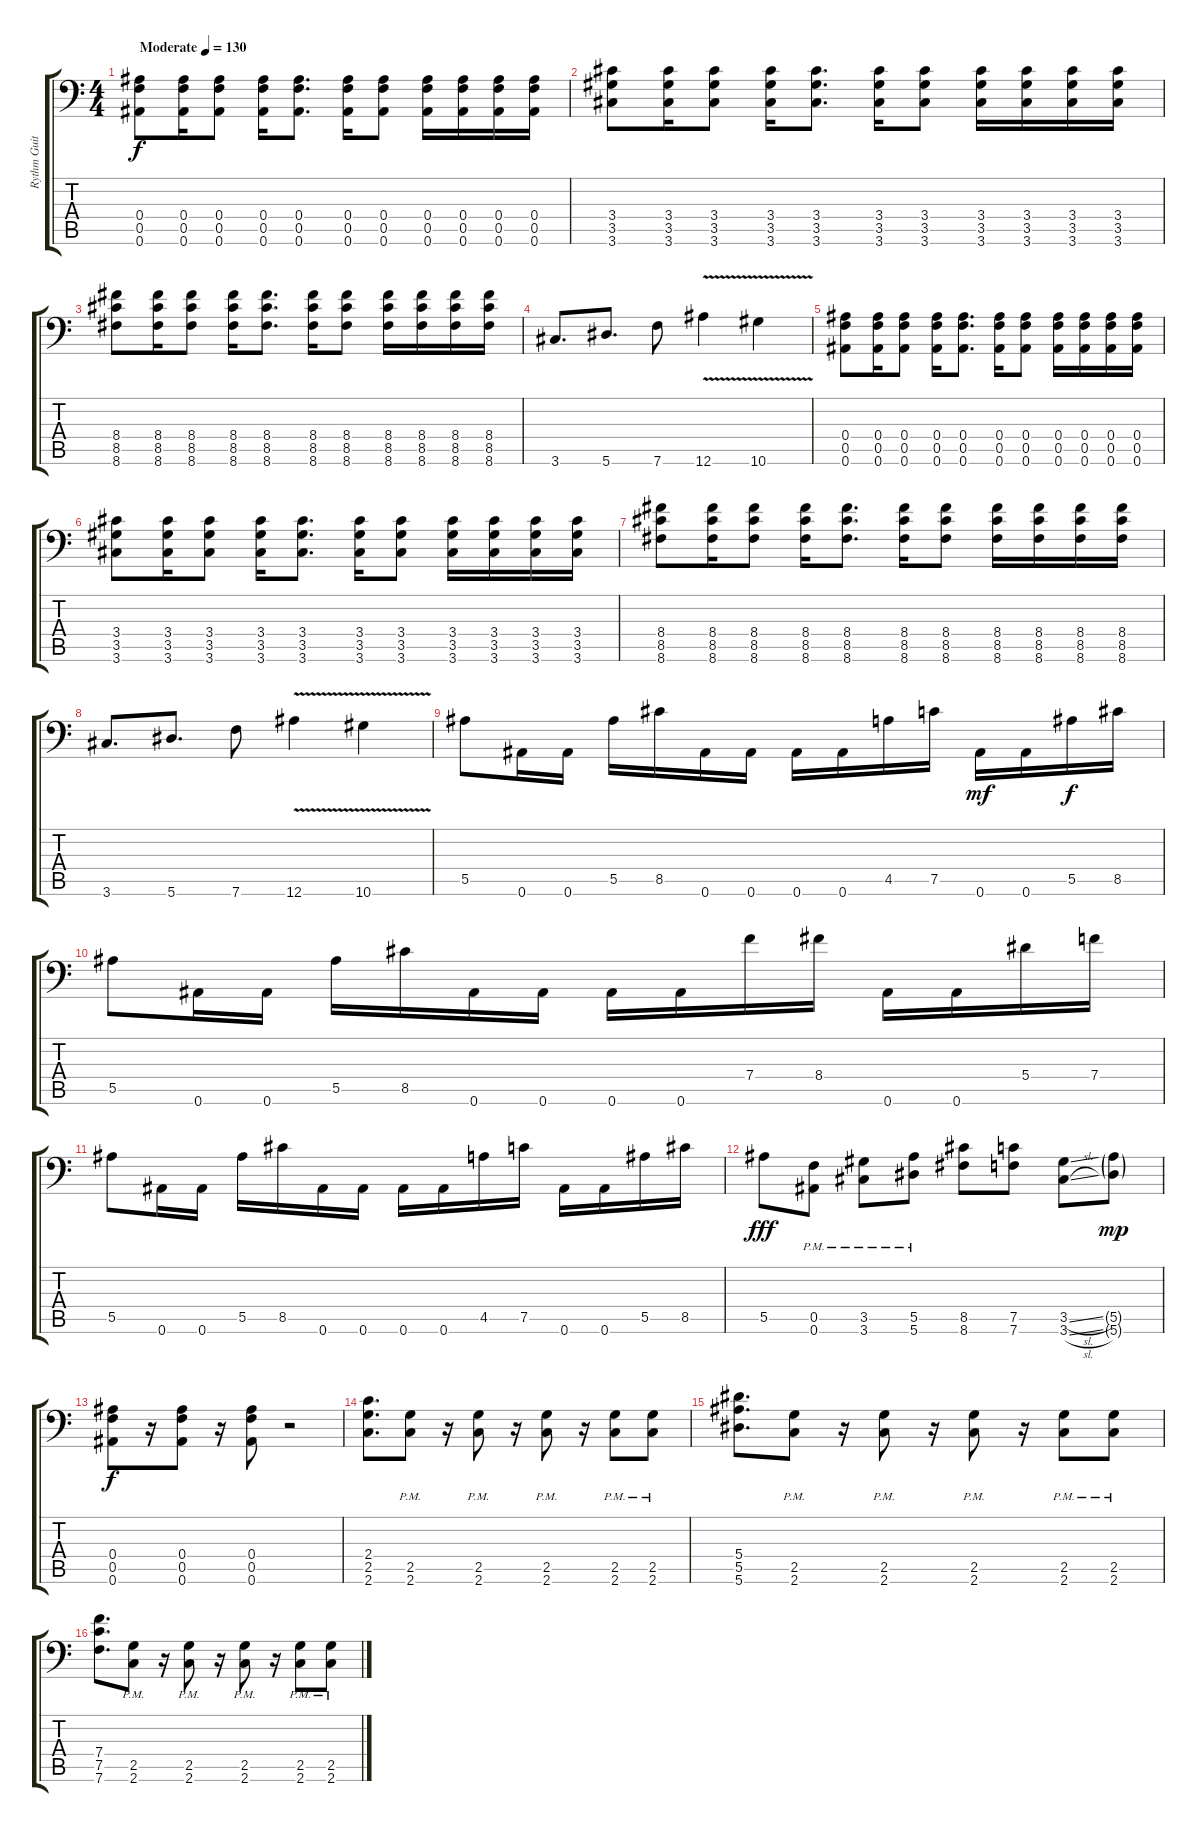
\track ("Rythm Guitar" "Rythm Guit") {instrument distortionguitar}
\staff {score tabs}
\tuning (C4 G3 Eb3 Bb2 F2 Bb1) {hide}
\ts (4 4)
\tempo (130 "Moderate")
\clef f4
\ks c
(0.4 0.5 0.6).8{dy f instrument distortionguitar} (0.4 0.5 0.6).16 (0.4 0.5 0.6).8 (0.4 0.5 0.6).16 (0.4 0.5 0.6).8{d} (0.4 0.5 0.6).16 (0.4 0.5 0.6).8 (0.4 0.5 0.6).16 (0.4 0.5 0.6).16 (0.4 0.5 0.6).16 (0.4 0.5 0.6).16 |
(3.4 3.5 3.6).8 (3.4 3.5 3.6).16 (3.4 3.5 3.6).8 (3.4 3.5 3.6).16 (3.4 3.5 3.6).8{d} (3.4 3.5 3.6).16 (3.4 3.5 3.6).8 (3.4 3.5 3.6).16 (3.4 3.5 3.6).16 (3.4 3.5 3.6).16 (3.4 3.5 3.6).16 |
(8.4 8.5 8.6).8 (8.4 8.5 8.6).16 (8.4 8.5 8.6).8 (8.4 8.5 8.6).16 (8.4 8.5 8.6).8{d} (8.4 8.5 8.6).16 (8.4 8.5 8.6).8 (8.4 8.5 8.6).16 (8.4 8.5 8.6).16 (8.4 8.5 8.6).16 (8.4 8.5 8.6).16 |
3.6.8{d} 5.6.8{d} 7.6.8 12.6{v}.4 10.6{v}.4 |
(0.4 0.5 0.6).8 (0.4 0.5 0.6).16 (0.4 0.5 0.6).8 (0.4 0.5 0.6).16 (0.4 0.5 0.6).8{d} (0.4 0.5 0.6).16 (0.4 0.5 0.6).8 (0.4 0.5 0.6).16 (0.4 0.5 0.6).16 (0.4 0.5 0.6).16 (0.4 0.5 0.6).16 |
(3.4 3.5 3.6).8 (3.4 3.5 3.6).16 (3.4 3.5 3.6).8 (3.4 3.5 3.6).16 (3.4 3.5 3.6).8{d} (3.4 3.5 3.6).16 (3.4 3.5 3.6).8 (3.4 3.5 3.6).16 (3.4 3.5 3.6).16 (3.4 3.5 3.6).16 (3.4 3.5 3.6).16 |
(8.4 8.5 8.6).8 (8.4 8.5 8.6).16 (8.4 8.5 8.6).8 (8.4 8.5 8.6).16 (8.4 8.5 8.6).8{d} (8.4 8.5 8.6).16 (8.4 8.5 8.6).8 (8.4 8.5 8.6).16 (8.4 8.5 8.6).16 (8.4 8.5 8.6).16 (8.4 8.5 8.6).16 |
3.6.8{d} 5.6.8{d} 7.6.8 12.6{v}.4 10.6{v}.4 |
5.5.8 0.6.16 0.6.16 5.5.16 8.5.16 0.6.16 0.6.16 0.6.16 0.6.16 4.5.16 7.5.16 0.6.16{dy mf} 0.6.16 5.5.16{dy f} 8.5.16 |
5.5.8 0.6.16 0.6.16 5.5.16 8.5.16 0.6.16 0.6.16 0.6.16 0.6.16 7.4.16 8.4.16 0.6.16 0.6.16 5.4.16 7.4.16 |
5.5.8 0.6.16 0.6.16 5.5.16 8.5.16 0.6.16 0.6.16 0.6.16 0.6.16 4.5.16 7.5.16 0.6.16 0.6.16 5.5.16 8.5.16 |
5.5.8{dy fff} (0.5{pm} 0.6{pm}).8 (3.5{pm} 3.6{pm}).8 (5.5{pm} 5.6{pm}).8 (8.5 8.6).8 (7.5 7.6).8 (3.5{sl} 3.6{sl}).8 (5.5{g} 5.6{g}).8{dy mp} |
(0.4 0.5 0.6).8{dy f} r.16 (0.4 0.5 0.6).8 r.16 (0.4 0.5 0.6).8 r.2 |
(2.4 2.5 2.6).8{d} (2.5{pm} 2.6{pm}).8 r.16 (2.5{pm} 2.6{pm}).8 r.16 (2.5{pm} 2.6{pm}).8 r.16 (2.5{pm} 2.6{pm}).8 (2.5{pm} 2.6{pm}).8 |
(5.4 5.5 5.6).8{d} (2.5{pm} 2.6{pm}).8 r.16 (2.5{pm} 2.6{pm}).8 r.16 (2.5{pm} 2.6{pm}).8 r.16 (2.5{pm} 2.6{pm}).8 (2.5{pm} 2.6{pm}).8 |
(7.4 7.5 7.6).8{d} (2.5{pm} 2.6{pm}).8 r.16 (2.5{pm} 2.6{pm}).8 r.16 (2.5{pm} 2.6{pm}).8 r.16 (2.5{pm} 2.6{pm}).8 (2.5{pm} 2.6{pm}).8
